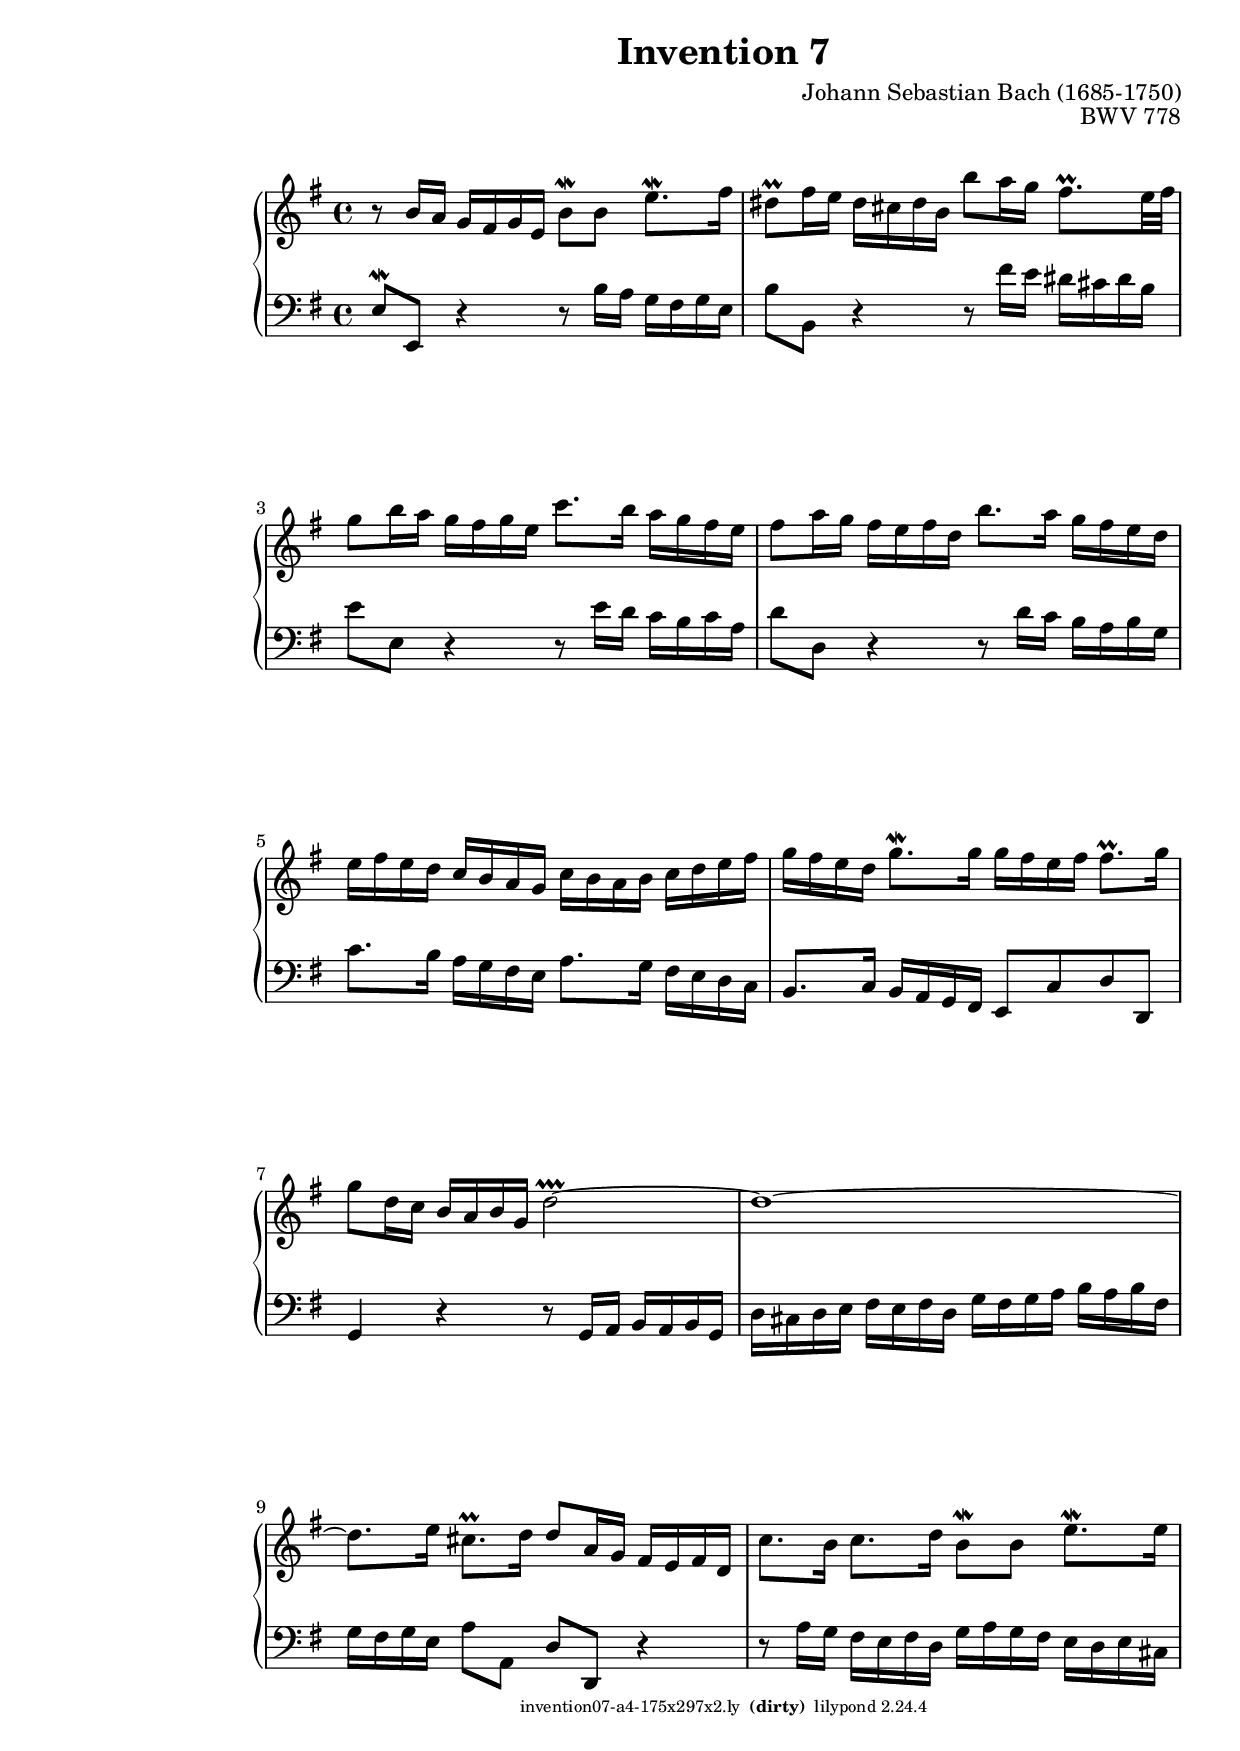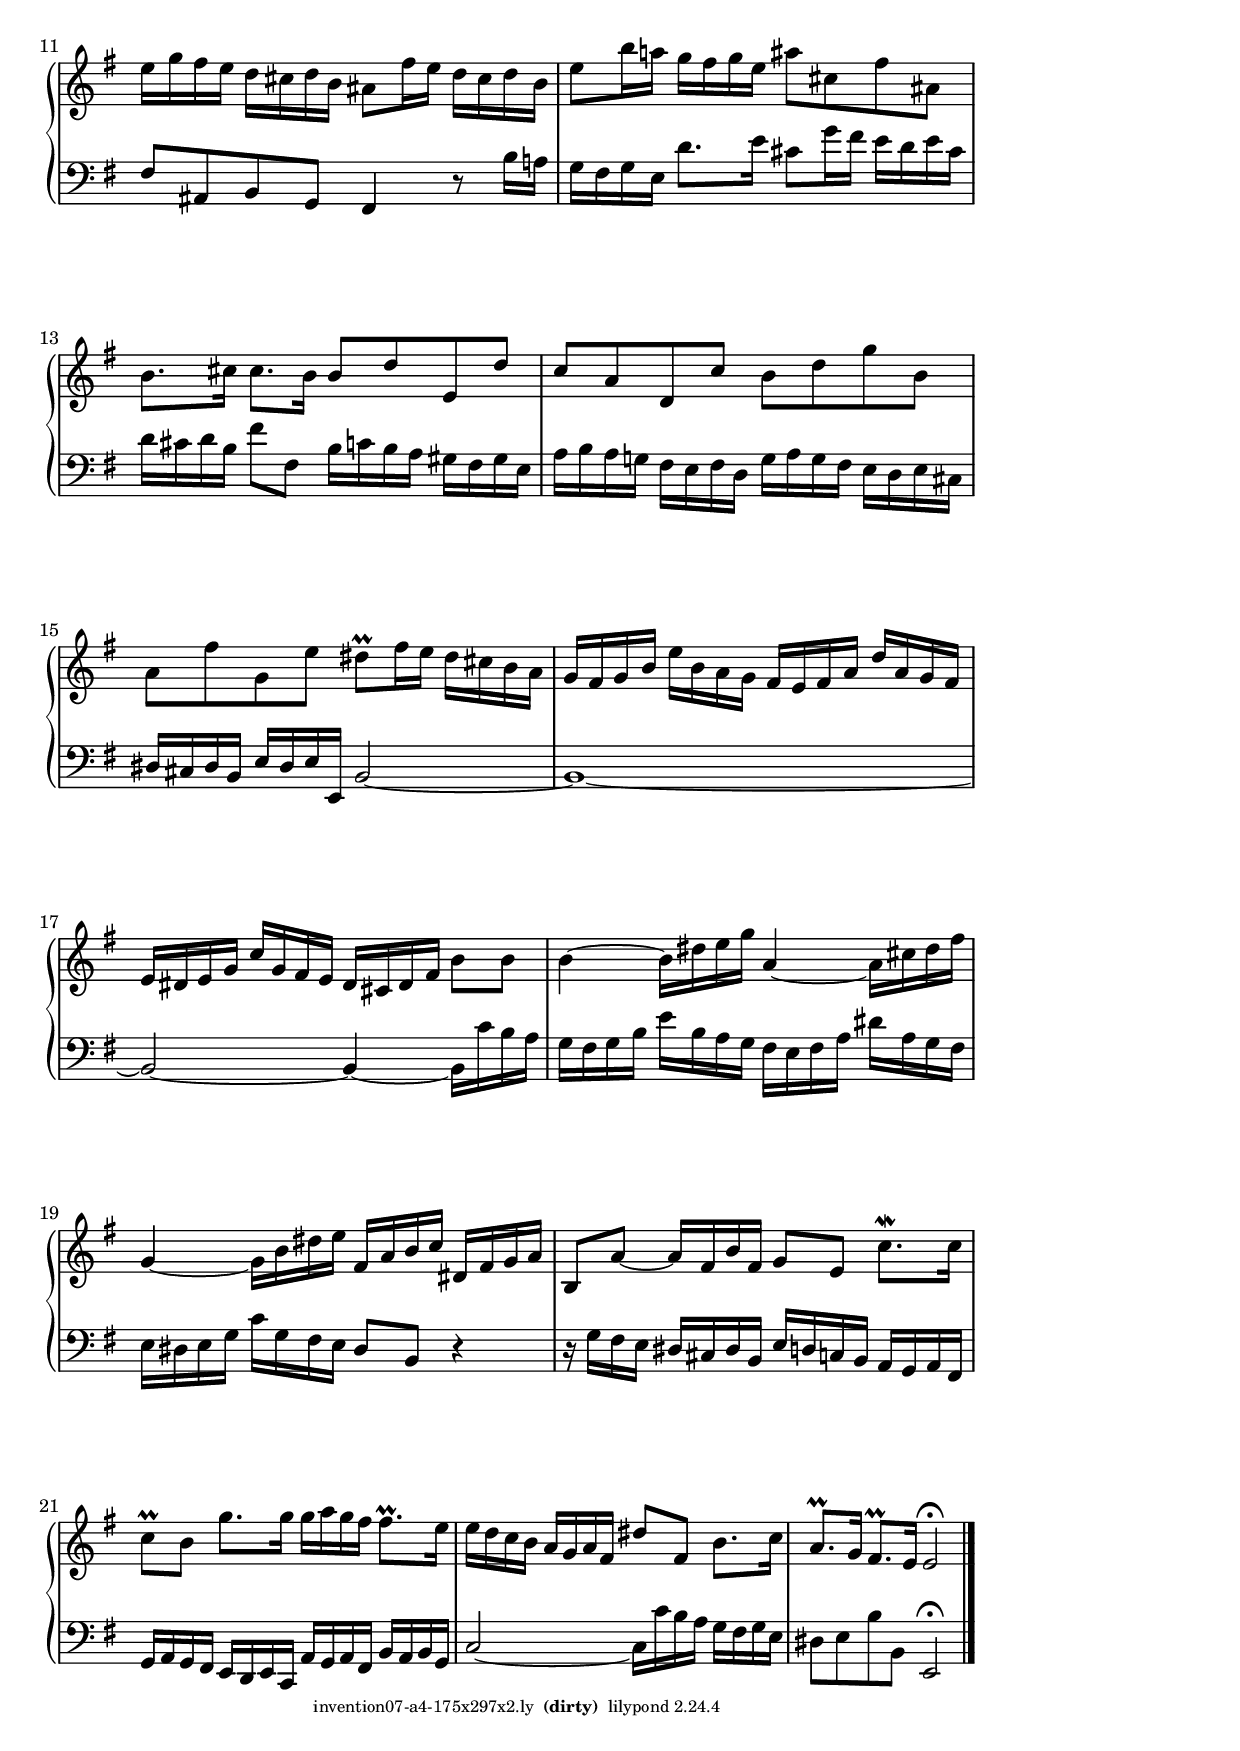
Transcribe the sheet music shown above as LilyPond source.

\include "../../include/general.ily"
\include "../../include/a4-175x297.ily"

\header {
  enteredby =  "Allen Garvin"
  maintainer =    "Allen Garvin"
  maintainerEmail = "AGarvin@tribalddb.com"
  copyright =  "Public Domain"
  filename =   "bach-invention-07.ly"
  title =   "Invention 7"
  opus =    "BWV 778"
  composer =   "Johann Sebastian Bach (1685-1750)"
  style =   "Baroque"
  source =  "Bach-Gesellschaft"
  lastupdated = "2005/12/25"

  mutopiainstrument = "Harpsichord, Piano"
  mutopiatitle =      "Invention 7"
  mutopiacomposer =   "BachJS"
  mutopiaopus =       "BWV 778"
 
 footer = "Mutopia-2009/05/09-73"
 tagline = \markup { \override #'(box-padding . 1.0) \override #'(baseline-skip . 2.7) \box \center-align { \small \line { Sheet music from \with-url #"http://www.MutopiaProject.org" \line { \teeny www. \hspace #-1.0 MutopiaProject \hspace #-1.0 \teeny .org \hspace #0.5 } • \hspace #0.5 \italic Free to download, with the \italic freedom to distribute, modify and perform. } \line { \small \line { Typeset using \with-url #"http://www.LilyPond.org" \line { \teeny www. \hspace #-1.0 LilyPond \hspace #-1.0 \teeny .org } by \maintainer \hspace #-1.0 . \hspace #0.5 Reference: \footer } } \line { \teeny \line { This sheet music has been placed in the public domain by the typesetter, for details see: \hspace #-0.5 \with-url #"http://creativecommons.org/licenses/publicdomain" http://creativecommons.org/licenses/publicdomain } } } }
}

\version "2.11.46"

voiceone =  \relative c'' {
  \set Staff.midiInstrument = "harpsichord"
  \key e \minor
  \time 4/4

  r8  b16[ a]  g[ fis g e]  b'8[\mordent b]  e8.[\mordent fis16] |
   dis8[\prall fis16 e]  dis[ cis dis b]
     b'8[ a16 g]  fis8.[\prall e32 fis] |
   g8[ b16 a]  g[ fis g e]  c'8.[ b16]  a[ g fis e] |
   fis8[ a16 g]  fis[ e fis d]  b'8.[ a16]  g[ fis e d] |
   e[ fis e d]  c[ b a g]  c[ b a b]  c[ d e fis] |
   g[ fis e d]  g8.[\mordent g16]
     g[ fis e fis]  fis8.[\prall g16] |
   g8[ d16 c]  b[ a b g] d'2\prallprall ~ |
  d1 ~ |
   d8.[ e16]  cis8.[\prall d16]  d8[ a16 g]  fis[ e fis d] |
   c'8.[ b16]  c8.[ d16]  b8[\mordent b]  e8.[\mordent e16] |
   e[ g fis e]  d[ cis d b]  ais8[ fis'16 e]  d[ cis d b] |
   e8[ b'16 a!]  g[ fis g e]  ais8[ cis, fis ais,] |
   b8.[ cis16]  cis8.[ b16]  b8[ d e, d'] |
   c[ a d, c']  b[ d g b,] |
   a[ fis' g, e']  dis[\prall fis16 e]  dis[ cis b a] |
   g[ fis g b]  e[ b a g]  fis[ e fis a]  d[ a g fis]
   e[ dis e g]  c[ g fis e]  dis[ cis dis fis]  b8[ b] |
  b4 ~  b16[ dis e g] a,4 ~  a16[ cis dis fis] |
  g,4 ~  g16[ b dis e]  fis,[ a b c]  dis,[ fis g a] |
   b,8[ a'] ~  a16[ fis b fis]  g8[ e]  c'8.[\mordent c16] |
   c8[\prall b]  g'8.[ g16]  g[ a g fis]  fis8.[\prall e16] |
   e[ d c b]  a[ g a fis]  dis'8[ fis,]  b8.[ c16] |
   a8.[\prall g16]  fis8.[\prall e16] e2\fermata \bar "|."

}

voicetwo =  \relative c {
  \set Staff.midiInstrument = "harpsichord"
  \key e \minor
  \time 4/4
  \clef "bass"

   e8[\mordent e,] r4 r8  b''16[ a]  g[ fis g e] |
   b'8[ b,] r4 r8  fis''16[ e]  dis[ cis dis b] |
   e8[ e,] r4 r8  e'16[ d]  c[ b c a] |
   d8[ d,] r4 r8  d'16[ c]  b[ a b g] |
   c8.[ b16]  a[ g fis e]  a8.[ g16]  fis[ e d c] |
   b8.[ c16]  b[ a g fis]  e8[ c' d d,] |
  g4 r4 r8  g16[ a]  b[ a b g] |
   d'[ cis d e]  fis[ e fis d]  g[ fis g a]  b[ a b fis] |
   g[ fis g e]  a8[ a,]  d[ d,] r4 |
  r8  a''16[ g]  fis[ e fis d]  g[ a g fis]  e[ d e cis] |
   fis8[ ais, b g] fis4 r8  b'16[ a!] |
   g[ fis g e]  d'8.[ e16]  cis8[ g'16 fis]  e[ d e cis] |
   d[ cis d b]  fis'8[ fis,]  b16[ c b a]  gis[ fis gis e] |
   a[ b a g!]  fis[ e fis d]  g[ a g fis]  e[ d e cis] |
   dis[ cis dis b]  e[ dis e e,] b'2 ~ |
  b1 ~ |
  b2 ~ b4 ~  b16[ c' b a] |
   g[ fis g b]  e[ b a g]  fis[ e fis a]  dis[ a g fis] |
   e[ dis e g]  c[ g fis e]  dis8[ b] r4 |
  r16  g'[ fis e]  dis[ cis dis b]  e[ d c b]  a[ g a fis] |
   g[ a g fis]  e[ d e c]  a'[ g a fis]  b[ a b g] |
  c2 ~  c16[ c' b a]  g[ fis g e] |
   dis8[ e b' b,] e,2\fermata \bar "|."

}

\score {
   \context GrandStaff <<
    \context Staff = "one" <<
      \voiceone
    >>
    \context Staff = "two" <<
      \voicetwo
    >>
  >>

  \layout{ indent=0 }
  
  \midi {
    \context {
      \Score
      tempoWholesPerMinute = #(ly:make-moment 90 4)
      }
    }


}

%{
changes by Urs Metzger, 2005/12/25
version 1.6.10 => 2.6.4
voiceone, bar 4: 1st 16th f16 => fis16
midiInstrument none = "harpsichord"
mid tempo 4 = 112 => 4 = 90
%}


